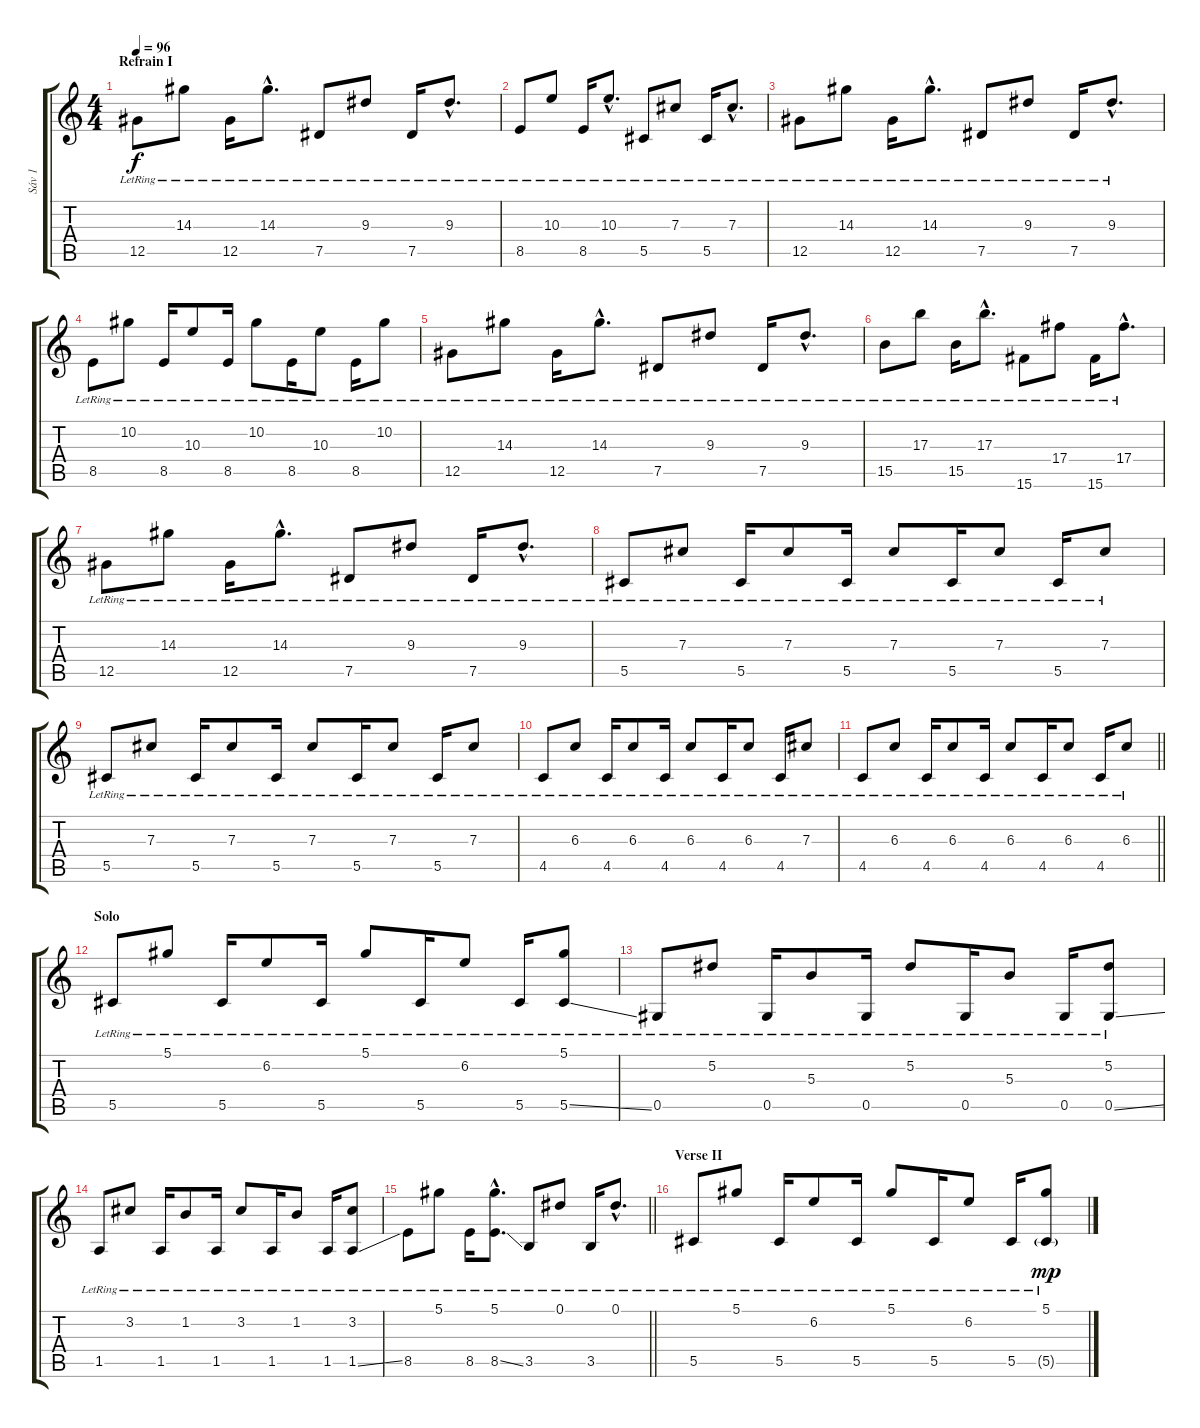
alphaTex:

\track ("Sáv 1" "Sáv 1") {instrument acousticguitarsteel}
\staff {score tabs}
\tuning (Eb4 Bb3 Gb3 Db3 Ab2 Eb2) {hide}
\ts (4 4)
\section ("" "Refrain I")
\tempo 96
\clef g2
\ks c
12.5{lr}.8{dy f} 14.3{lr}.8 12.5{lr}.16 14.3{hac lr}.8{d} 7.5{lr}.8 9.3{lr}.8 7.5{lr}.16 9.3{hac lr}.8{d} |
8.5{lr}.8 10.3{lr}.8 8.5{lr}.16 10.3{hac lr}.8{d} 5.5{lr}.8 7.3{lr}.8 5.5{lr}.16 7.3{hac lr}.8{d} |
12.5{lr}.8 14.3{lr}.8 12.5{lr}.16 14.3{hac lr}.8{d} 7.5{lr}.8 9.3{lr}.8 7.5{lr}.16 9.3{hac lr}.8{d} |
8.5{lr}.8 10.2{lr}.8 8.5{lr}.16 10.3{lr}.8 8.5{lr}.16 10.2{lr}.8 8.5{lr}.16 10.3{lr}.8 8.5{lr}.16 10.2{lr}.8 |
12.5{lr}.8 14.3{lr}.8 12.5{lr}.16 14.3{hac lr}.8{d} 7.5{lr}.8 9.3{lr}.8 7.5{lr}.16 9.3{hac lr}.8{d} |
15.5{lr}.8 17.3{lr}.8 15.5{lr}.16 17.3{hac lr}.8{d} 15.6{lr}.8 17.4{lr}.8 15.6{lr}.16 17.4{hac lr}.8{d} |
12.5{lr}.8 14.3{lr}.8 12.5{lr}.16 14.3{hac lr}.8{d} 7.5{lr}.8 9.3{lr}.8 7.5{lr}.16 9.3{hac lr}.8{d} |
5.5{lr}.8 7.3{lr}.8 5.5{lr}.16 7.3{lr}.8 5.5{lr}.16 7.3{lr}.8 5.5{lr}.16 7.3{lr}.8 5.5{lr}.16 7.3{lr}.8 |
5.5{lr}.8 7.3{lr}.8 5.5{lr}.16 7.3{lr}.8 5.5{lr}.16 7.3{lr}.8 5.5{lr}.16 7.3{lr}.8 5.5{lr}.16 7.3{lr}.8 |
4.5{lr}.8 6.3{lr}.8 4.5{lr}.16 6.3{lr}.8 4.5{lr}.16 6.3{lr}.8 4.5{lr}.16 6.3{lr}.8 4.5{lr}.16 7.3{lr}.8 |
\barLineRight lightlight
4.5{lr}.8 6.3{lr}.8 4.5{lr}.16 6.3{lr}.8 4.5{lr}.16 6.3{lr}.8 4.5{lr}.16 6.3{lr}.8 4.5{lr}.16 6.3{lr}.8 |
\section ("" "Solo")
5.5{lr}.8 5.1{lr}.8 5.5{lr}.16 6.2{lr}.8 5.5{lr}.16 5.1{lr}.8 5.5{lr}.16 6.2{lr}.8 5.5{lr}.16 (5.1{lr} 5.5{ss lr}).8 |
0.5{lr}.8 5.2{lr}.8 0.5{lr}.16 5.3{lr}.8 0.5{lr}.16 5.2{lr}.8 0.5{lr}.16 5.3{lr}.8 0.5{lr}.16 (5.2{lr} 0.5{ss lr}).8 |
1.5{lr}.8 3.2{lr}.8 1.5{lr}.16 1.2{lr}.8 1.5{lr}.16 3.2{lr}.8 1.5{lr}.16 1.2{lr}.8 1.5{lr}.16 (3.2{lr} 1.5{ss lr}).8 |
\barLineRight lightlight
8.5{lr}.8 5.1{lr}.8 8.5{lr}.16 (5.1{hac lr} 8.5{ss hac lr}).8{d} 3.5{lr}.8 0.1{lr}.8 3.5{lr}.16 0.1{hac lr}.8{d} |
\section ("" "Verse II")
5.5{lr}.8 5.1{lr}.8 5.5{lr}.16 6.2{lr}.8 5.5{lr}.16 5.1{lr}.8 5.5{lr}.16 6.2{lr}.8 5.5{lr}.16 (5.1{lr} 5.5{ss g lr}).8{dy mp}
